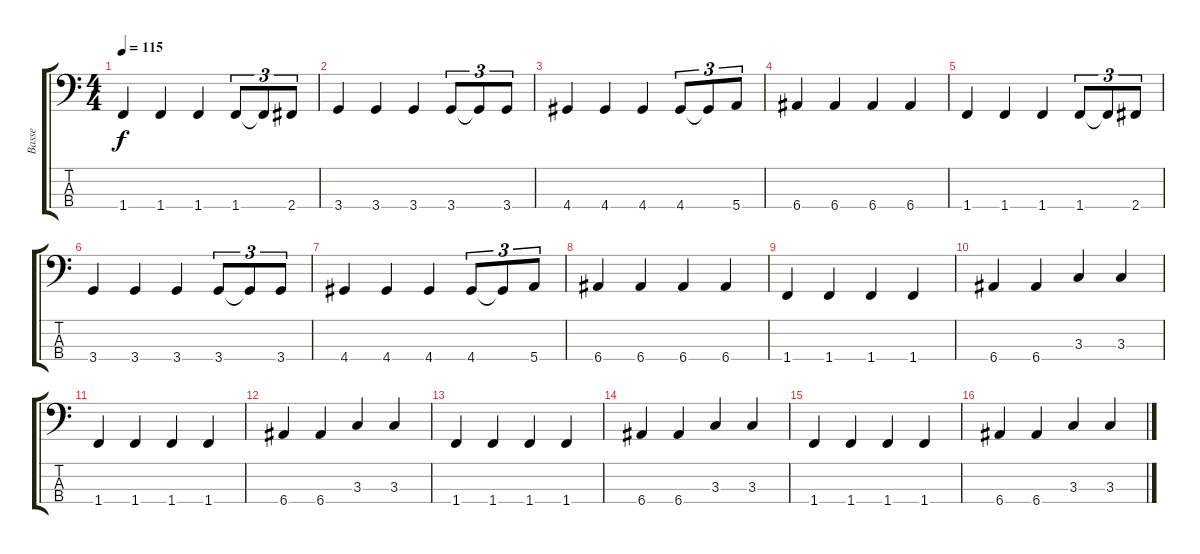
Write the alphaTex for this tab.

\track ("Basse" "Basse") {instrument electricbassfinger}
\staff {score tabs}
\tuning (G2 D2 A1 E1) {hide}
\ts (4 4)
\tempo 115
\clef f4
\ks c
1.4.4{dy f} 1.4.4 1.4.4 1.4.8{tu (3 2)} 1.4{t}.8{tu (3 2)} 2.4.8{tu (3 2)} |
3.4.4 3.4.4 3.4.4 3.4.8{tu (3 2)} 3.4{t}.8{tu (3 2)} 3.4.8{tu (3 2)} |
4.4.4 4.4.4 4.4.4 4.4.8{tu (3 2)} 4.4{t}.8{tu (3 2)} 5.4.8{tu (3 2)} |
6.4.4 6.4.4 6.4.4 6.4.4 |
1.4.4 1.4.4 1.4.4 1.4.8{tu (3 2)} 1.4{t}.8{tu (3 2)} 2.4.8{tu (3 2)} |
3.4.4 3.4.4 3.4.4 3.4.8{tu (3 2)} 3.4{t}.8{tu (3 2)} 3.4.8{tu (3 2)} |
4.4.4 4.4.4 4.4.4 4.4.8{tu (3 2)} 4.4{t}.8{tu (3 2)} 5.4.8{tu (3 2)} |
6.4.4 6.4.4 6.4.4 6.4.4 |
1.4.4 1.4.4 1.4.4 1.4.4 |
6.4.4 6.4.4 3.3.4 3.3.4 |
1.4.4 1.4.4 1.4.4 1.4.4 |
6.4.4 6.4.4 3.3.4 3.3.4 |
1.4.4 1.4.4 1.4.4 1.4.4 |
6.4.4 6.4.4 3.3.4 3.3.4 |
1.4.4 1.4.4 1.4.4 1.4.4 |
6.4.4 6.4.4 3.3.4 3.3.4
